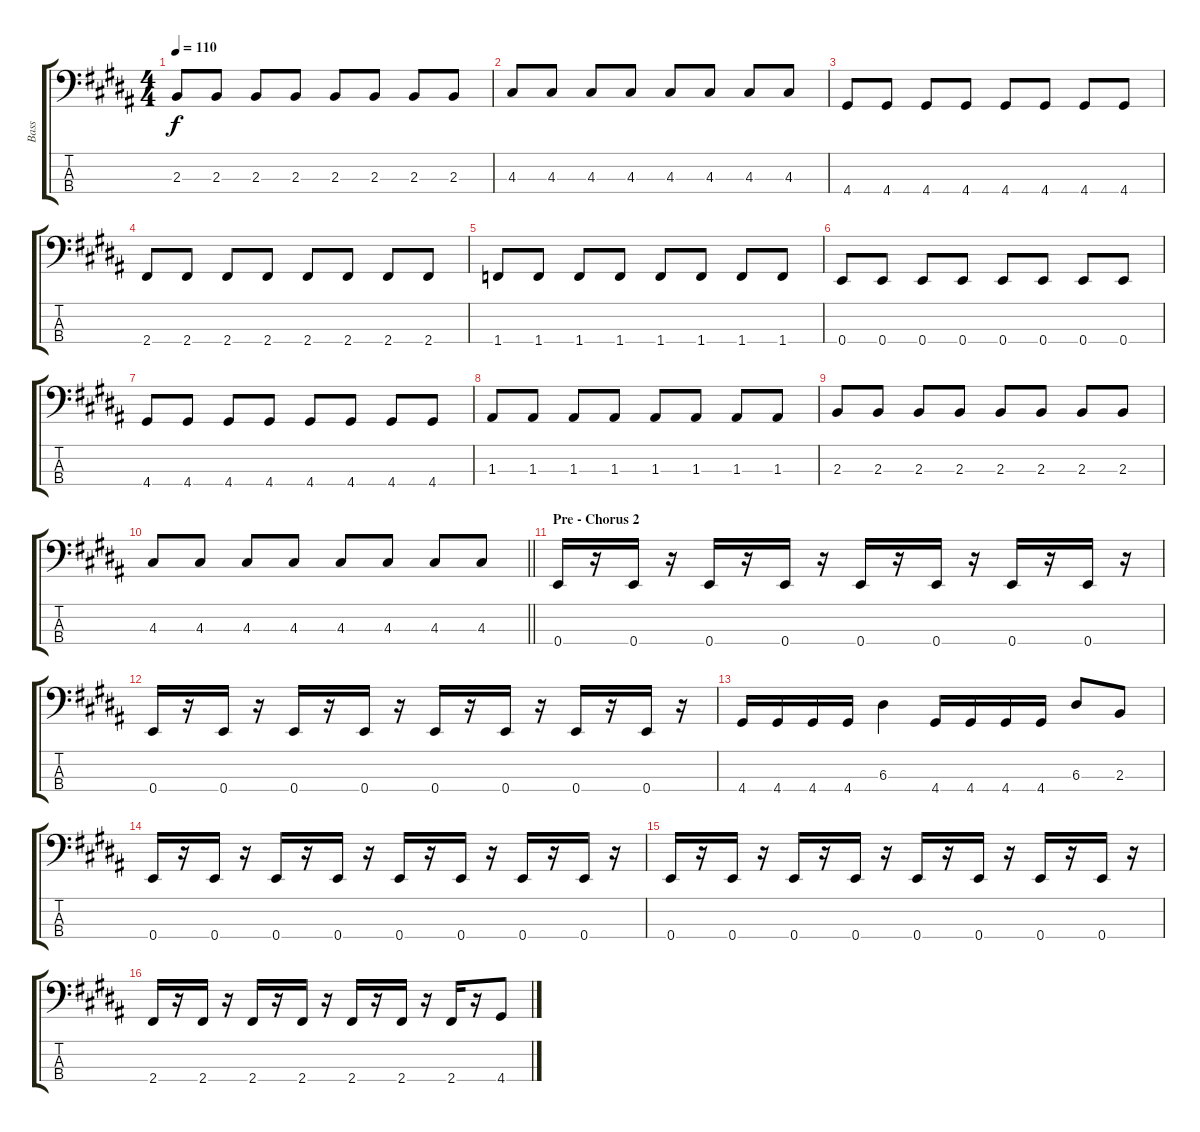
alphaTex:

\track ("Bass" "Bass") {instrument electricbassfinger}
\staff {score tabs}
\tuning (G2 D2 A1 E1) {hide}
\ts (4 4)
\tempo 110
\clef f4
\ks g#minor
2.3.8{dy f} 2.3.8 2.3.8 2.3.8 2.3.8 2.3.8 2.3.8 2.3.8 |
4.3.8 4.3.8 4.3.8 4.3.8 4.3.8 4.3.8 4.3.8 4.3.8 |
\ks b
4.4.8 4.4.8 4.4.8 4.4.8 4.4.8 4.4.8 4.4.8 4.4.8 |
\ks g#minor
2.4.8 2.4.8 2.4.8 2.4.8 2.4.8 2.4.8 2.4.8 2.4.8 |
1.4.8 1.4.8 1.4.8 1.4.8 1.4.8 1.4.8 1.4.8 1.4.8 |
0.4.8 0.4.8 0.4.8 0.4.8 0.4.8 0.4.8 0.4.8 0.4.8 |
\ks b
4.4.8 4.4.8 4.4.8 4.4.8 4.4.8 4.4.8 4.4.8 4.4.8 |
\ks g#minor
1.3.8 1.3.8 1.3.8 1.3.8 1.3.8 1.3.8 1.3.8 1.3.8 |
2.3.8 2.3.8 2.3.8 2.3.8 2.3.8 2.3.8 2.3.8 2.3.8 |
\barLineRight lightlight
4.3.8 4.3.8 4.3.8 4.3.8 4.3.8 4.3.8 4.3.8 4.3.8 |
\section ("" "Pre - Chorus 2")
\ks b
0.4.16 r.16 0.4.16 r.16 0.4.16 r.16 0.4.16 r.16 0.4.16 r.16 0.4.16 r.16 0.4.16 r.16 0.4.16 r.16 |
\ks g#minor
0.4.16 r.16 0.4.16 r.16 0.4.16 r.16 0.4.16 r.16 0.4.16 r.16 0.4.16 r.16 0.4.16 r.16 0.4.16 r.16 |
4.4.16 4.4.16 4.4.16 4.4.16 6.3.4 4.4.16 4.4.16 4.4.16 4.4.16 6.3.8 2.3.8 |
\ks b
0.4.16 r.16 0.4.16 r.16 0.4.16 r.16 0.4.16 r.16 0.4.16 r.16 0.4.16 r.16 0.4.16 r.16 0.4.16 r.16 |
\ks g#minor
0.4.16 r.16 0.4.16 r.16 0.4.16 r.16 0.4.16 r.16 0.4.16 r.16 0.4.16 r.16 0.4.16 r.16 0.4.16 r.16 |
2.4.16 r.16 2.4.16 r.16 2.4.16 r.16 2.4.16 r.16 2.4.16 r.16 2.4.16 r.16 2.4.16 r.16 4.4.8
